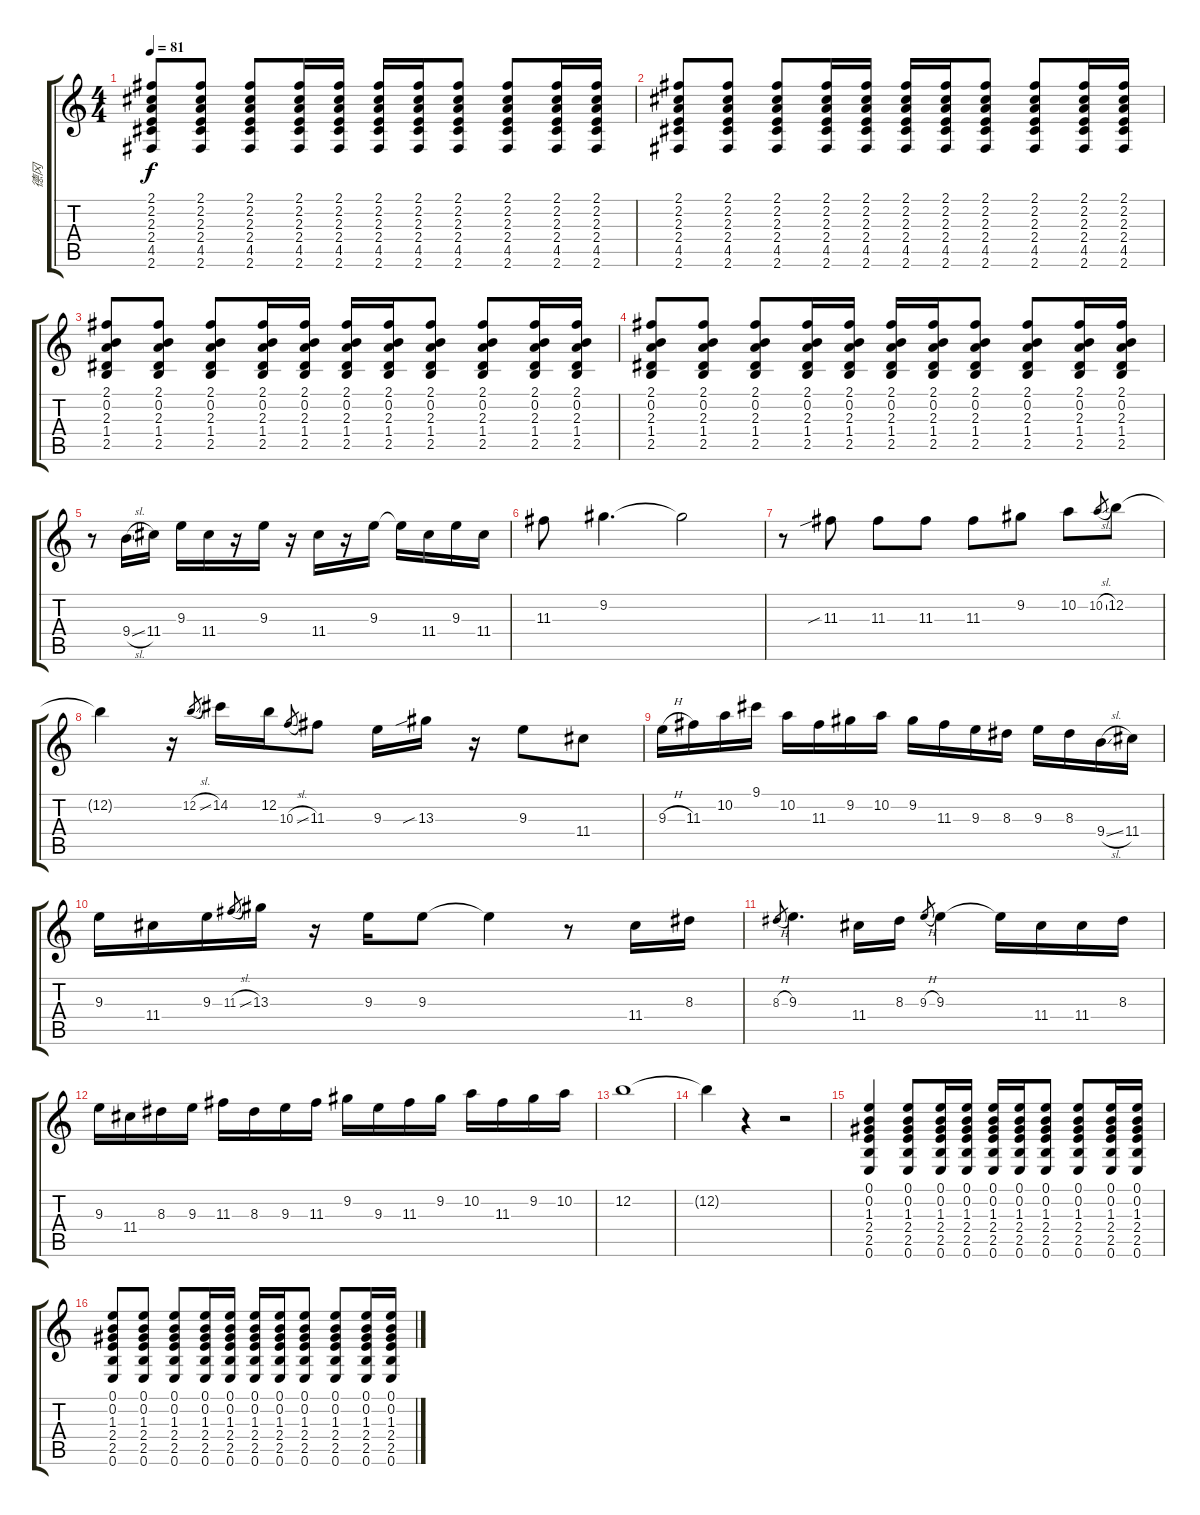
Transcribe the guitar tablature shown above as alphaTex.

\track ("德冈" "德冈") {instrument acousticguitarsteel}
\staff {score tabs}
\tuning (E4 B3 G3 D3 A2 E2) {hide}
\ts (4 4)
\tempo 81
\clef g2
\ks c
(2.1 2.2 2.3 2.4 4.5 2.6).8{dy f} (2.1 2.2 2.3 2.4 4.5 2.6).8 (2.1 2.2 2.3 2.4 4.5 2.6).8 (2.1 2.2 2.3 2.4 4.5 2.6).16 (2.1 2.2 2.3 2.4 4.5 2.6).16 (2.1 2.2 2.3 2.4 4.5 2.6).16 (2.1 2.2 2.3 2.4 4.5 2.6).16 (2.1 2.2 2.3 2.4 4.5 2.6).8 (2.1 2.2 2.3 2.4 4.5 2.6).8 (2.1 2.2 2.3 2.4 4.5 2.6).16 (2.1 2.2 2.3 2.4 4.5 2.6).16 |
(2.1 2.2 2.3 2.4 4.5 2.6).8 (2.1 2.2 2.3 2.4 4.5 2.6).8 (2.1 2.2 2.3 2.4 4.5 2.6).8 (2.1 2.2 2.3 2.4 4.5 2.6).16 (2.1 2.2 2.3 2.4 4.5 2.6).16 (2.1 2.2 2.3 2.4 4.5 2.6).16 (2.1 2.2 2.3 2.4 4.5 2.6).16 (2.1 2.2 2.3 2.4 4.5 2.6).8 (2.1 2.2 2.3 2.4 4.5 2.6).8 (2.1 2.2 2.3 2.4 4.5 2.6).16 (2.1 2.2 2.3 2.4 4.5 2.6).16 |
(2.1 0.2 2.3 1.4 2.5).8 (2.1 0.2 2.3 1.4 2.5).8 (2.1 0.2 2.3 1.4 2.5).8 (2.1 0.2 2.3 1.4 2.5).16 (2.1 0.2 2.3 1.4 2.5).16 (2.1 0.2 2.3 1.4 2.5).16 (2.1 0.2 2.3 1.4 2.5).16 (2.1 0.2 2.3 1.4 2.5).8 (2.1 0.2 2.3 1.4 2.5).8 (2.1 0.2 2.3 1.4 2.5).16 (2.1 0.2 2.3 1.4 2.5).16 |
(2.1 0.2 2.3 1.4 2.5).8 (2.1 0.2 2.3 1.4 2.5).8 (2.1 0.2 2.3 1.4 2.5).8 (2.1 0.2 2.3 1.4 2.5).16 (2.1 0.2 2.3 1.4 2.5).16 (2.1 0.2 2.3 1.4 2.5).16 (2.1 0.2 2.3 1.4 2.5).16 (2.1 0.2 2.3 1.4 2.5).8 (2.1 0.2 2.3 1.4 2.5).8 (2.1 0.2 2.3 1.4 2.5).16 (2.1 0.2 2.3 1.4 2.5).16 |
r.8 9.4{sl}.16 11.4.16 9.3.16 11.4.16 r.16 9.3.16 r.16 11.4.16 r.16 9.3.16 9.3{t}.16 11.4.16 9.3.16 11.4.16 |
11.3.8 9.2.4{d} 9.2{t}.2 |
r.8 11.3{sib}.8 11.3.8 11.3.8 11.3.8 9.2.8 10.2.8 10.2{sl}.8{gr} 12.2.8 |
12.2{t}.4 r.16 12.2{sl}.8{gr} 14.2.16 12.2.16 10.3{sl}.8{gr} 11.3.8 9.3.16 13.3{sib}.16 r.16 9.3.8 11.4.8 |
9.3{h}.16 11.3.16 10.2.16 9.1.16 10.2.16 11.3.16 9.2.16 10.2.16 9.2.16 11.3.16 9.3.16 8.3.16 9.3.16 8.3.16 9.4{sl}.16 11.4.16 |
9.3.16 11.4.16 9.3.16 11.3{sl}.8{gr} 13.3.16 r.16 9.3.16 9.3.8 9.3{t}.4 r.8 11.4.16 8.3.16 |
8.3{h}.8{gr} 9.3.4{d} 11.4.16 8.3.16 9.3{h}.8{gr} 9.3.4 9.3{t}.16 11.4.16 11.4.16 8.3.16 |
9.3.16 11.4.16 8.3.16 9.3.16 11.3.16 8.3.16 9.3.16 11.3.16 9.2.16 9.3.16 11.3.16 9.2.16 10.2.16 11.3.16 9.2.16 10.2.16 |
12.2.1 |
12.2{t}.4 r.4 r.2 |
(0.1 0.2 1.3 2.4 2.5 0.6).4 (0.1 0.2 1.3 2.4 2.5 0.6).8 (0.1 0.2 1.3 2.4 2.5 0.6).16 (0.1 0.2 1.3 2.4 2.5 0.6).16 (0.1 0.2 1.3 2.4 2.5 0.6).16 (0.1 0.2 1.3 2.4 2.5 0.6).16 (0.1 0.2 1.3 2.4 2.5 0.6).8 (0.1 0.2 1.3 2.4 2.5 0.6).8 (0.1 0.2 1.3 2.4 2.5 0.6).16 (0.1 0.2 1.3 2.4 2.5 0.6).16 |
(0.1 0.2 1.3 2.4 2.5 0.6).8 (0.1 0.2 1.3 2.4 2.5 0.6).8 (0.1 0.2 1.3 2.4 2.5 0.6).8 (0.1 0.2 1.3 2.4 2.5 0.6).16 (0.1 0.2 1.3 2.4 2.5 0.6).16 (0.1 0.2 1.3 2.4 2.5 0.6).16 (0.1 0.2 1.3 2.4 2.5 0.6).16 (0.1 0.2 1.3 2.4 2.5 0.6).8 (0.1 0.2 1.3 2.4 2.5 0.6).8 (0.1 0.2 1.3 2.4 2.5 0.6).16 (0.1 0.2 1.3 2.4 2.5 0.6).16
